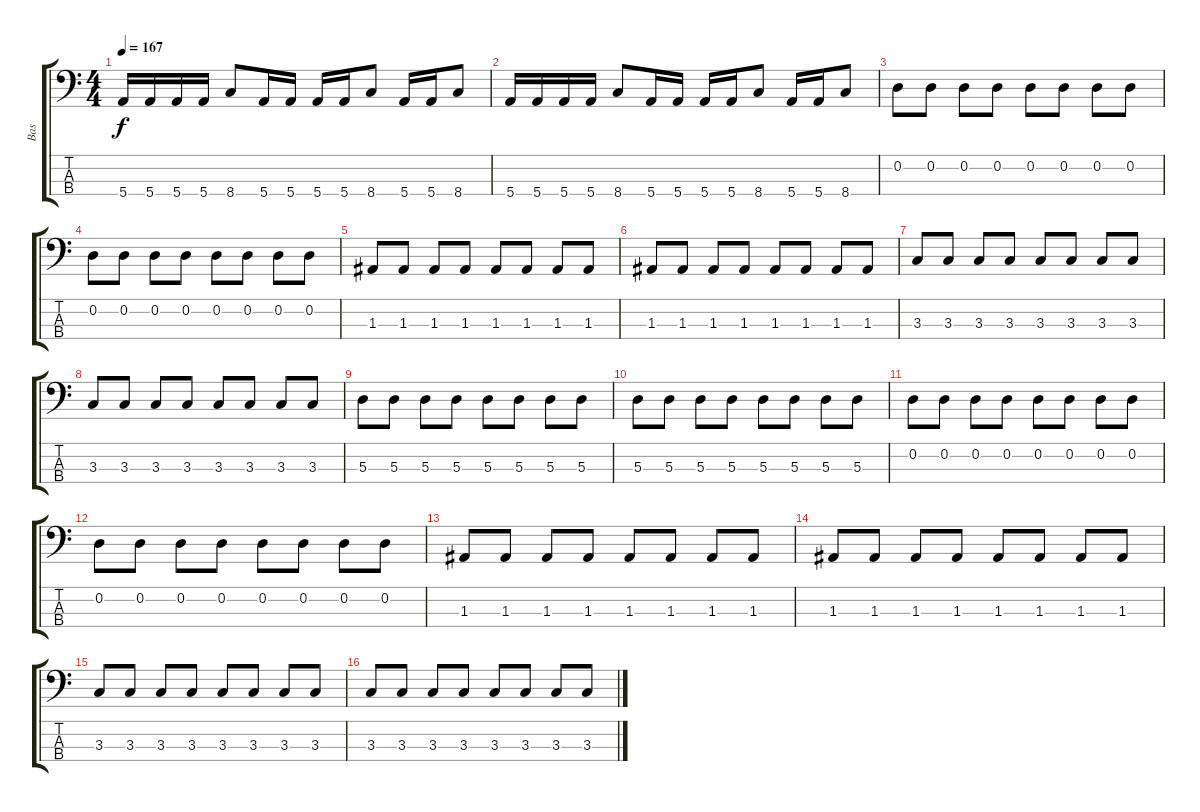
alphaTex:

\track ("Bas" "Bas") {instrument slapbass1}
\staff {score tabs}
\tuning (G2 D2 A1 E1) {hide}
\ts (4 4)
\tempo 167
\clef f4
\ks c
5.4.16{dy f instrument slapbass1} 5.4.16 5.4.16 5.4.16 8.4.8 5.4.16 5.4.16 5.4.16 5.4.16 8.4.8 5.4.16 5.4.16 8.4.8 |
5.4.16 5.4.16 5.4.16 5.4.16 8.4.8 5.4.16 5.4.16 5.4.16 5.4.16 8.4.8 5.4.16 5.4.16 8.4.8 |
0.2.8 0.2.8 0.2.8 0.2.8 0.2.8 0.2.8 0.2.8 0.2.8 |
0.2.8 0.2.8 0.2.8 0.2.8 0.2.8 0.2.8 0.2.8 0.2.8 |
1.3.8 1.3.8 1.3.8 1.3.8 1.3.8 1.3.8 1.3.8 1.3.8 |
1.3.8 1.3.8 1.3.8 1.3.8 1.3.8 1.3.8 1.3.8 1.3.8 |
3.3.8 3.3.8 3.3.8 3.3.8 3.3.8 3.3.8 3.3.8 3.3.8 |
3.3.8 3.3.8 3.3.8 3.3.8 3.3.8 3.3.8 3.3.8 3.3.8 |
5.3.8 5.3.8 5.3.8 5.3.8 5.3.8 5.3.8 5.3.8 5.3.8 |
5.3.8 5.3.8 5.3.8 5.3.8 5.3.8 5.3.8 5.3.8 5.3.8 |
0.2.8 0.2.8 0.2.8 0.2.8 0.2.8 0.2.8 0.2.8 0.2.8 |
0.2.8 0.2.8 0.2.8 0.2.8 0.2.8 0.2.8 0.2.8 0.2.8 |
1.3.8 1.3.8 1.3.8 1.3.8 1.3.8 1.3.8 1.3.8 1.3.8 |
1.3.8 1.3.8 1.3.8 1.3.8 1.3.8 1.3.8 1.3.8 1.3.8 |
3.3.8 3.3.8 3.3.8 3.3.8 3.3.8 3.3.8 3.3.8 3.3.8 |
3.3.8 3.3.8 3.3.8 3.3.8 3.3.8 3.3.8 3.3.8 3.3.8
